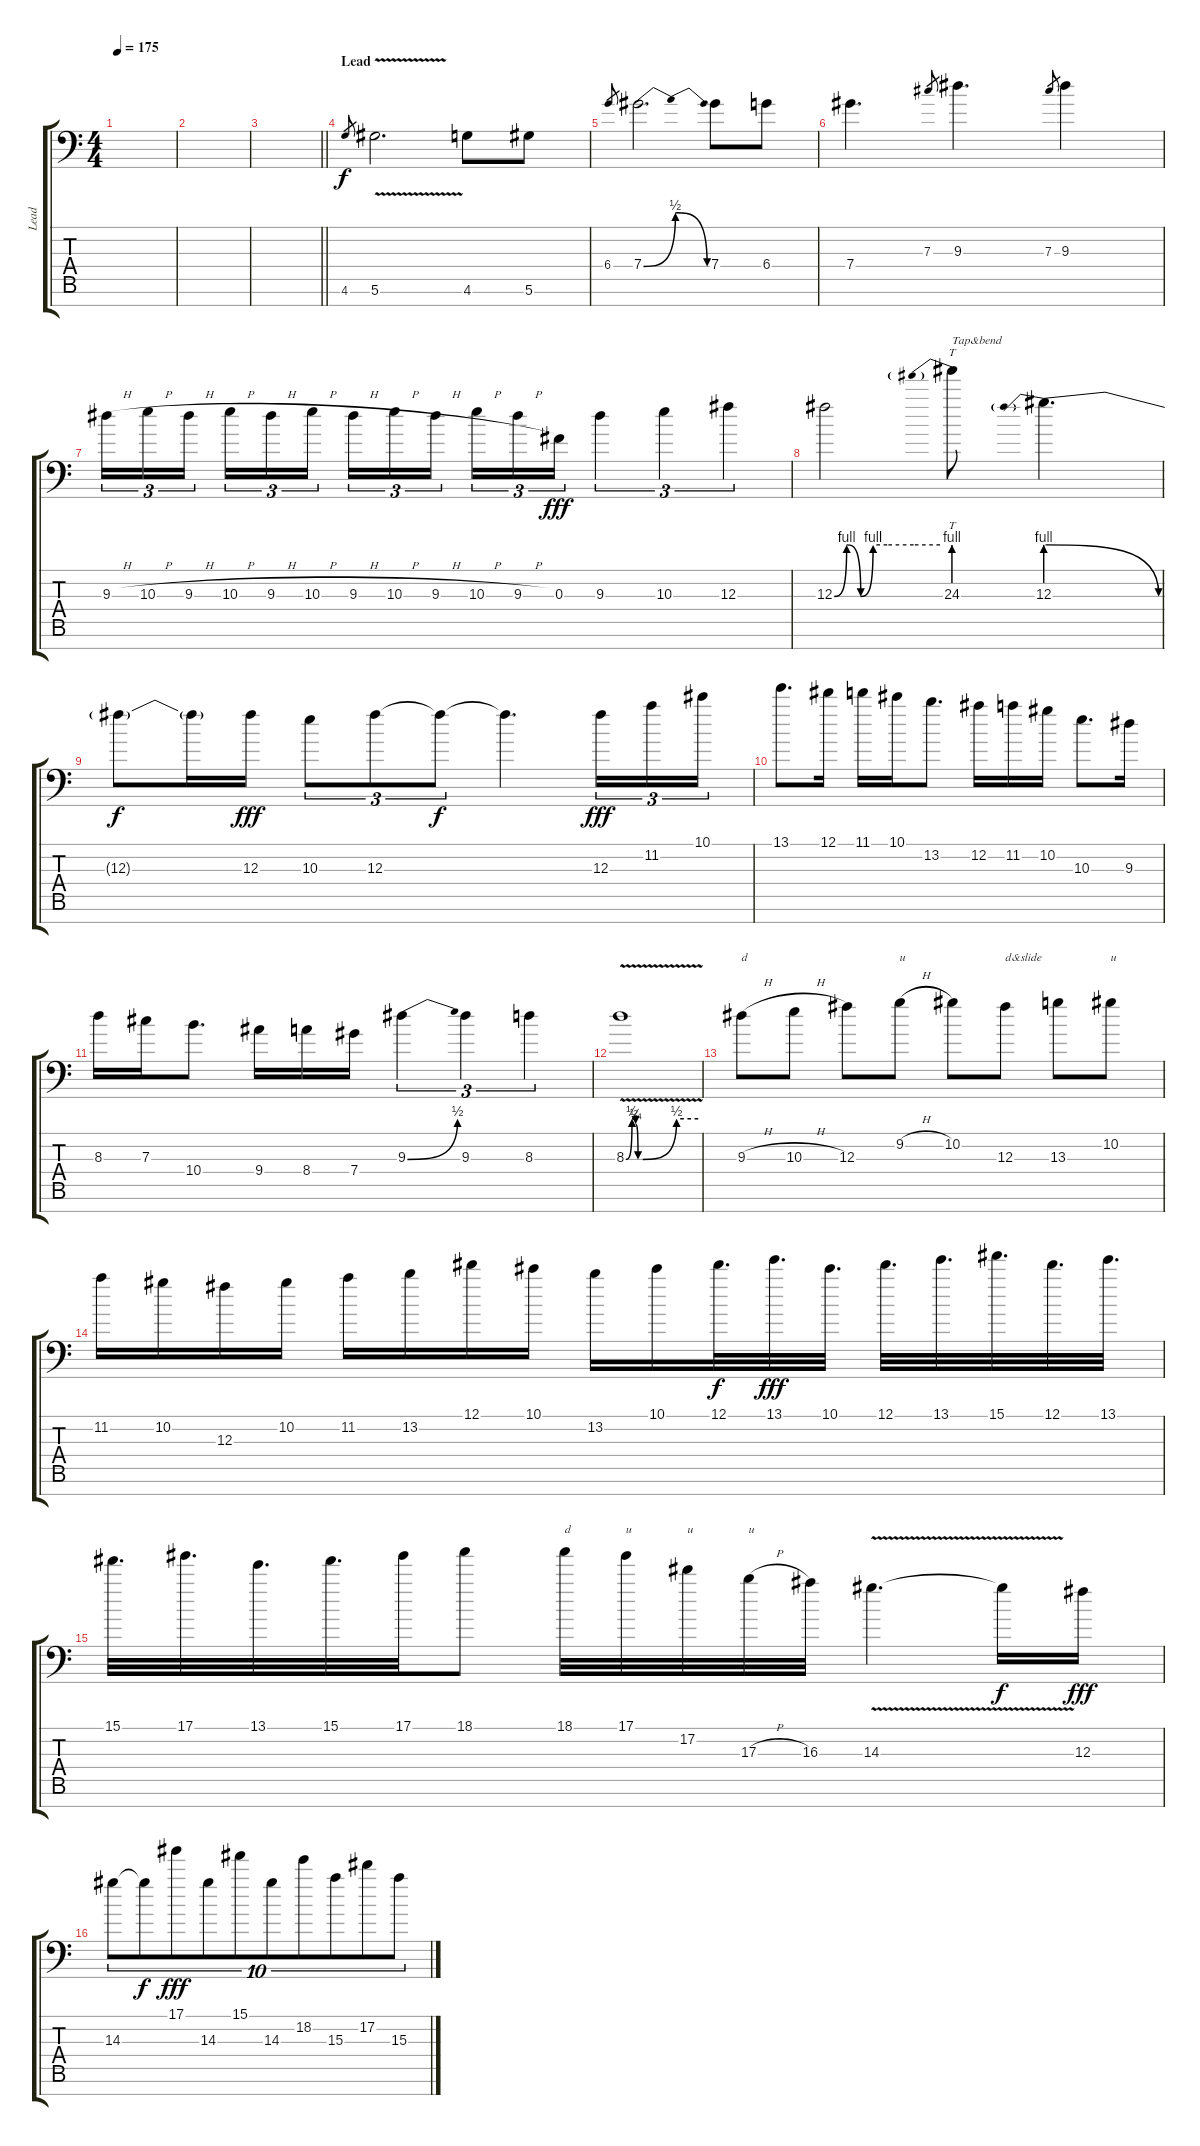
\track ("Lead" "Lead") {instrument overdrivenguitar}
\staff {score tabs}
\tuning (Eb4 Bb3 Gb3 Db3 Ab2 Eb2 Bb1) {hide}
\ts (4 4)
\tempo 175
\clef f4
\ks c
|
|
\barLineRight lightlight
|
\section ("" "Lead")
4.6.8{gr} 5.6{v}.2{d} 4.6.8 5.6.8 |
6.4.8{gr} 7.4{be (bendrelease 0 0 15 2 45 2 60 0)}.2{d} 7.4.8 6.4.8 |
7.4.4{d} 7.3.8{gr} 9.3.4{d} 7.3.8{gr} 9.3.4 |
9.3{h}.16{tu (3 2)} 10.3{h}.16{tu (3 2)} 9.3{h}.16{tu (3 2) beam splitsecondary} 10.3{h}.16{tu (3 2)} 9.3{h}.16{tu (3 2)} 10.3{h}.16{tu (3 2)} 9.3{h}.16{tu (3 2)} 10.3{h}.16{tu (3 2)} 9.3{h}.16{tu (3 2) beam splitsecondary} 10.3{h}.16{tu (3 2) dy f} 9.3{h}.16{tu (3 2)} 0.3.16{tu (3 2) dy fff} 9.3.4{tu (3 2)} 10.3.4{tu (3 2)} 12.3.4{tu (3 2)} |
12.3{be (custom 0 0 7 4 15 0 22 4 30 4 45 4 60 4)}.2 24.3{be (prebend 0 4 60 4)}.8{tt txt "Tap&bend"} 12.3{be (prebendrelease 0 4 60 0)}.4{d} |
12.3{t}.8{dy f} 12.3{t}.16 12.3.16{dy fff} 10.3.8{tu (3 2)} 12.3.8{tu (3 2)} 12.3{t}.8{tu (3 2) dy f} 12.3{t}.4{d} 12.3.16{tu (3 2) dy fff} 11.2.16{tu (3 2)} 10.1.16{tu (3 2)} |
13.1.8{d} 12.1.16 11.1.16 10.1.16 13.2.8{d} 12.2.16 11.2.16 10.2.16 10.3.8{d} 9.3.16 |
8.3.16 7.3.16 10.4.8{d} 9.4.16 8.4.16 7.4.16 9.3{be (bend 0 0 60 2)}.4{tu (3 2)} 9.3.4{tu (3 2)} 8.3.4{tu (3 2)} |
8.3{be (custom 0 0 5 2 8 1 10 0 14 0 42 2 60 2) v}.1 |
9.3{h}.8{txt "d"} 10.3{h}.8 12.3.8 9.2{h}.8{txt "u"} 10.2.8 12.3.8{txt "d&slide"} 13.3.8 10.2.8{txt "u"} |
11.2.16 10.2.16 12.3.16 10.2.16 11.2.16 13.2.16 12.1.16 10.1.16 13.2.16 10.1.16 12.1.32{d dy f} 13.1.32{d dy fff} 10.1.32{d} 12.1.32{d} 13.1.32{d} 15.1.32{d} 12.1.32{d} 13.1.32{d} |
15.1.32{d} 17.1.32{d} 13.1.32{d} 15.1.32{d} 17.1.32 18.1.8 18.1.32{txt "d"} 17.1.32{txt "u"} 17.2.32{txt "u"} 17.3{h}.32{txt "u"} 16.3.32 14.3{v}.4{d} 14.3{t}.16{dy f} 12.3.16{dy fff} |
14.3.8{tu (10 8)} 14.3{t}.8{tu (10 8) dy f} 17.1.8{tu (10 8) dy fff} 14.3.8{tu (10 8)} 15.1.8{tu (10 8)} 14.3.8{tu (10 8)} 18.2.8{tu (10 8)} 15.3.8{tu (10 8)} 17.2.8{tu (10 8)} 15.3.8{tu (10 8)}
